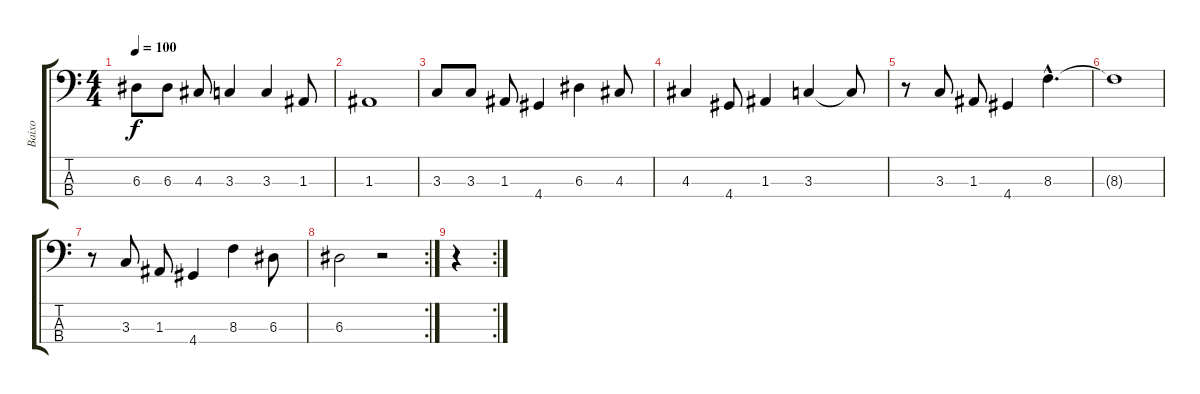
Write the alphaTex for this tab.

\track ("Baixo" "Baixo") {instrument electricbassfinger}
\staff {score tabs}
\tuning (G2 D2 A1 E1) {hide}
\ts (4 4)
\tempo 100
\clef f4
\ks c
6.3.8{dy f instrument electricbassfinger} 6.3.8 4.3.8 3.3.4 3.3.4 1.3.8 |
1.3.1 |
3.3.8 3.3.8 1.3.8 4.4.4 6.3.4 4.3.8 |
4.3.4 4.4.8 1.3.4 3.3.4 3.3{t}.8 |
r.8 3.3.8 1.3.8 4.4.4 8.3{hac}.4{d} |
8.3{t}.1 |
r.8 3.3.8 1.3.8 4.4.4 8.3.4 6.3.8 |
\rc 2
6.3.2 r.2 |
\rc 2
r.4
